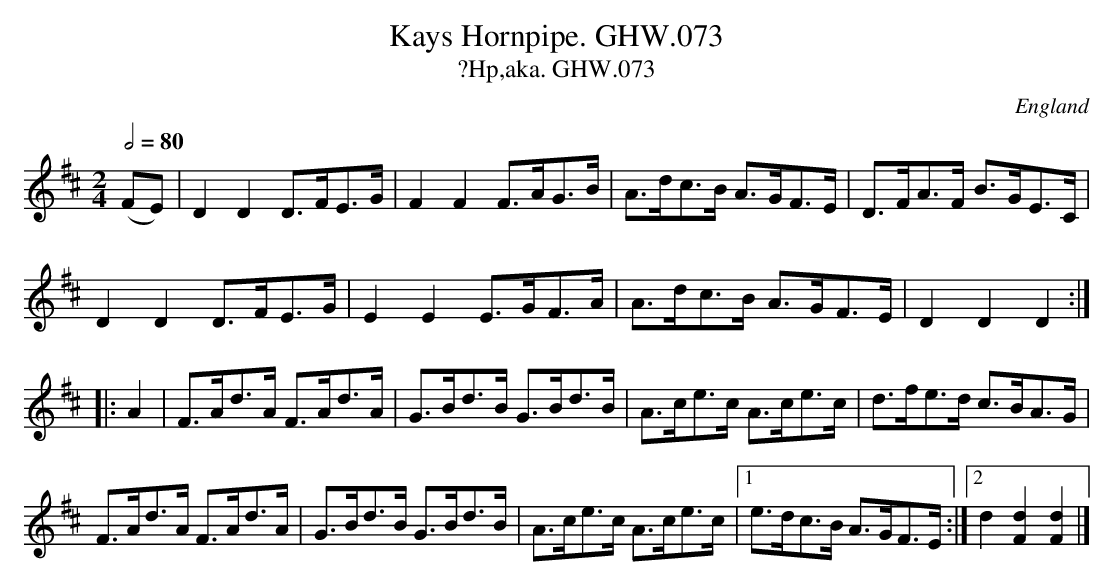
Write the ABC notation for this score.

X:1
T:Kays Hornpipe. GHW.073
T:?Hp,aka. GHW.073
L:1/8
M:2/4
O:England
Q:1/2=80
K:D
(FE)|D2D2 D>FE>G|F2F2 F>AG>B|\
A>dc>B A>GF>E|D>FA>F B>GE>C|!
D2D2 D>FE>G|E2E2 E>GF>A|A>dc>B A>GF>E|D2D2D2:|!
|:A2|F>Ad>A F>Ad>A|G>Bd>B G>Bd>B|\
A>ce>c A>ce>c|d>fe>d c>BA>G|!
F>Ad>A F>Ad>A|G>Bd>B G>Bd>B|\
A>ce>c A>ce>c|1 e>dc>B A>GF>E:|2d2[d2F2][d2F2]|]
